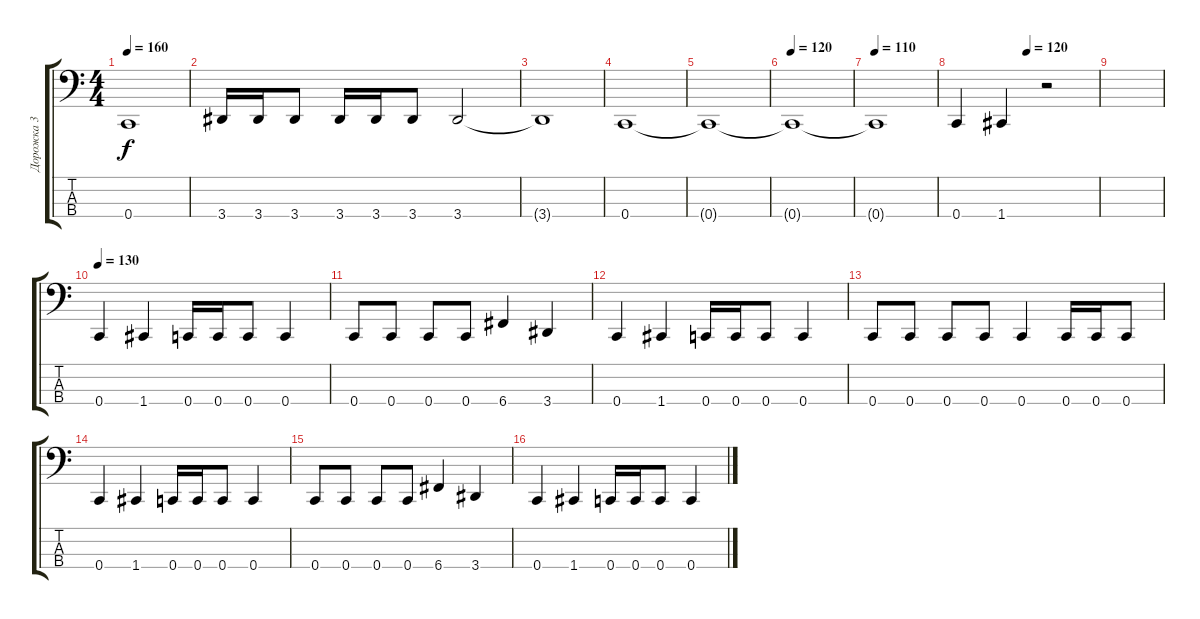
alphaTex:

\track ("Дорожка 3" "Дорожка 3") {instrument electricbasspick}
\staff {score tabs}
\tuning (F2 C2 G1 C1) {hide}
\ts (4 4)
\tempo 160
\clef f4
\ks c
0.4{t}.1{dy f} |
3.4.16 3.4.16 3.4.8 3.4.16 3.4.16 3.4.8 3.4.2 |
3.4{t}.1 |
0.4.1 |
0.4{t}.1 |
\tempo 120
0.4{t}.1 |
\tempo 110
0.4{t}.1 |
\tempo (120 0.5)
0.4.4 1.4.4 r.2 |
|
\tempo 130
0.4.4 1.4.4 0.4.16 0.4.16 0.4.8 0.4.4 |
0.4.8 0.4.8 0.4.8 0.4.8 6.4.4 3.4.4 |
0.4.4 1.4.4 0.4.16 0.4.16 0.4.8 0.4.4 |
0.4.8 0.4.8 0.4.8 0.4.8 0.4.4 0.4.16 0.4.16 0.4.8 |
0.4.4 1.4.4 0.4.16 0.4.16 0.4.8 0.4.4 |
0.4.8 0.4.8 0.4.8 0.4.8 6.4.4 3.4.4 |
0.4.4 1.4.4 0.4.16 0.4.16 0.4.8 0.4.4
